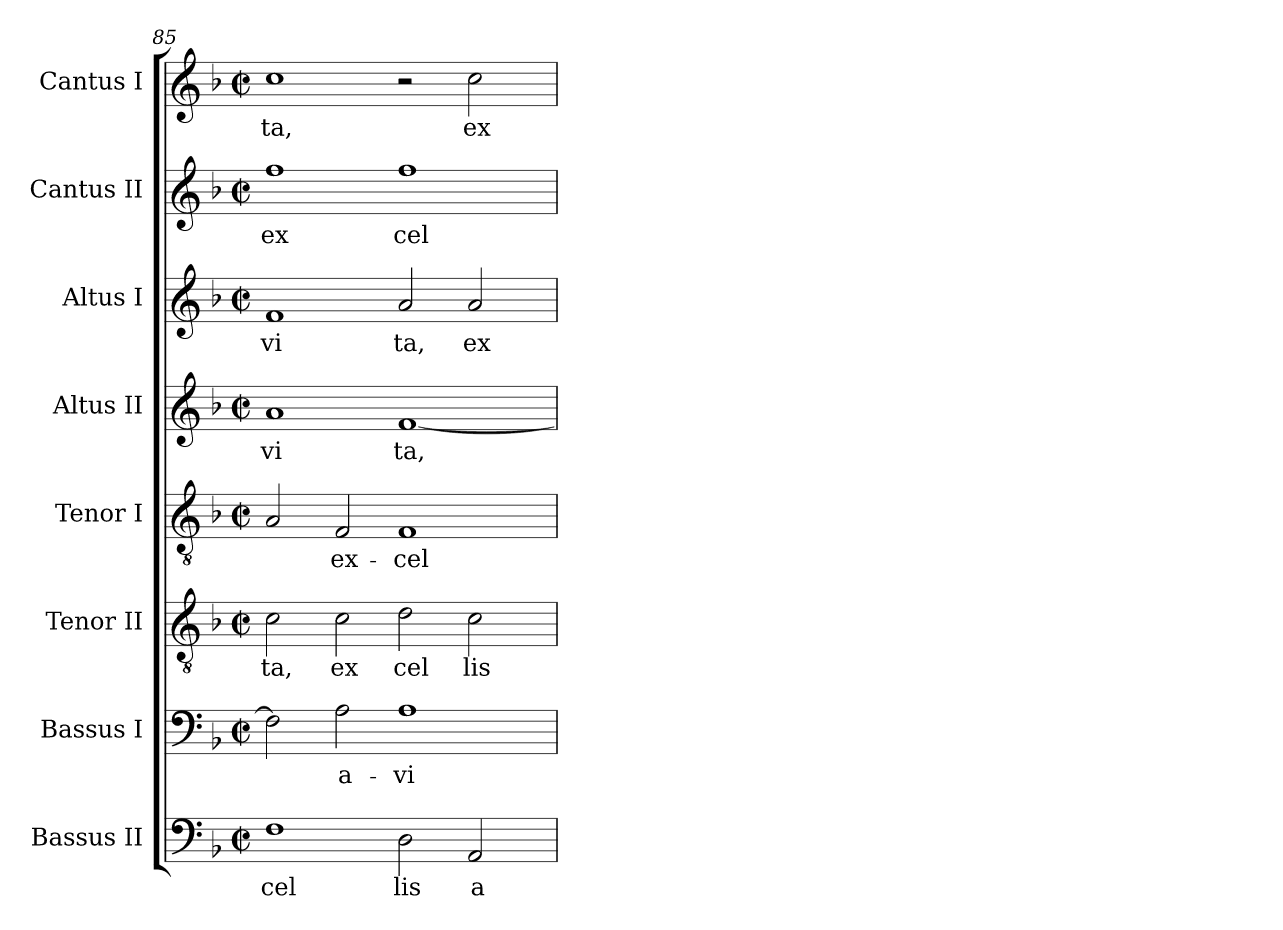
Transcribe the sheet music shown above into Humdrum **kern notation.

**kern	**text	**kern	**text	**kern	**text	**kern	**text	**kern	**text	**kern	**text	**kern	**text	**kern	**text
*part8	*part8	*part7	*part7	*part6	*part6	*part5	*part5	*part4	*part4	*part3	*part3	*part2	*part2	*part1	*part1
*staff8	*staff8	*staff7	*staff7	*staff6	*staff6	*staff5	*staff5	*staff4	*staff4	*staff3	*staff3	*staff2	*staff2	*staff1	*staff1
*I"Bassus II	*	*I"Bassus I	*	*I"Tenor II	*	*I"Tenor I	*	*I"Altus II	*	*I"Altus I	*	*I"Cantus II	*	*I"Cantus I	*
*I'B II	*	*I'B I	*	*I'T II	*	*I'T I	*	*I'A II	*	*I'A I	*	*	*	*	*
!!LO:LB:g=z
*clefF4	*	*clefF4	*	*clefGv2	*	*clefGv2	*	*clefG2	*	*clefG2	*	*clefG2	*	*clefG2	*
*k[b-]	*	*k[b-]	*	*k[b-]	*	*k[b-]	*	*k[b-]	*	*k[b-]	*	*k[b-]	*	*k[b-]	*
*F:	*	*F:	*	*F:	*	*F:	*	*F:	*	*F:	*	*F:	*	*F:	*
*M2/2	*	*M2/2	*	*M2/2	*	*M2/2	*	*M2/2	*	*M2/2	*	*M2/2	*	*M2/2	*
*met(c|)	*	*met(c|)	*	*met(c|)	*	*met(c|)	*	*met(c|)	*	*met(c|)	*	*met(c|)	*	*met(c|)	*
=85	=85	=85	=85	=85	=85	=85	=85	=85	=85	=85	=85	=85	=85	=85	=85
!	!LO:LY:b:cj	!	!	!	!LO:LY:b:cj	!	!	!	!LO:LY:b:cj	!	!LO:LY:b:cj	!	!LO:LY:b:cj	!	!LO:LY:b:cj
*	*	*	*	*	*	*^	*	*	*	*	*	*	*	*	*
1F	-cel	2F\]	.	2c\	-ta,	2A/	64ryy	.	1a	-vi	1f	vi	1ff	ex	1cc	ta,
.	.	.	.	.	.	.	1ryy	.	.	.	.	.	.	.	.	.
!	!	!	!LO:LY:b:cj	!	!LO:LY:b:cj	!	!	!LO:LY:b:cj	!	!	!	!	!	!	!	!
.	.	2A\	a-	2c\	ex	2F/	.	ex-	.	.	.	.	.	.	.	.
!	!LO:LY:b:cj	!	!LO:LY:b:cj	!	!LO:LY:b:cj	!	!	!LO:LY:b:cj	!	!LO:LY:b:cj	!	!LO:LY:b:cj	!	!LO:LY:b:cj	!	!
2D\	lis	1A	-vi-	2d\	cel	1F	.	-cel-	[<1f	ta,	2a/	ta,	1ff	cel	2r	.
.	.	.	.	.	.	.	2ryy	.	.	.	.	.	.	.	.	.
!	!LO:LY:b:cj	!	!	!	!LO:LY:b:cj	!	!	!	!	!	!	!LO:LY:b:cj	!	!	!	!LO:LY:b:cj
2AA/	a	.	.	2c\	lis	.	.	.	.	.	2a/	ex	.	.	2cc\	ex
.	.	.	.	.	.	.	4ryy	.	.	.	.	.	.	.	.	.
.	.	.	.	.	.	.	8...ryy	.	.	.	.	.	.	.	.	.
*	*	*	*	*	*	*v	*v	*	*	*	*	*	*	*	*	*
=	=	=	=	=	=	=	=	=	=	=	=	=	=	=	=
*-	*-	*-	*-	*-	*-	*-	*-	*-	*-	*-	*-	*-	*-	*-	*-
